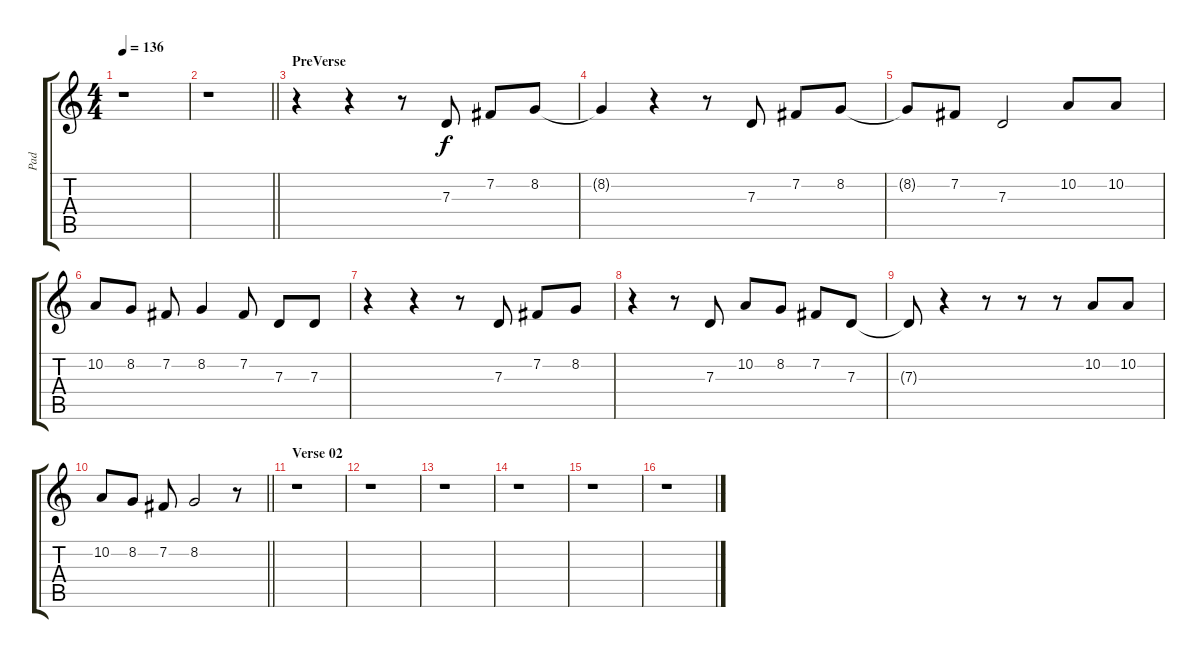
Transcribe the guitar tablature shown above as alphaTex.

\track ("Pad" "Pad") {instrument pad1newage}
\staff {score tabs}
\tuning (E4 B3 G3 D3 A2 E2) {hide}
\ts (4 4)
\tempo 136
\clef g2
\ks c
r.1{dy f} |
\barLineRight lightlight
r.1 |
\section ("" "PreVerse")
r.4 r.4 r.8 7.3.8 7.2.8 8.2.8 |
8.2{t}.4 r.4 r.8 7.3.8 7.2.8 8.2.8 |
8.2{t}.8 7.2.8 7.3.2 10.2.8 10.2.8 |
10.2.8 8.2.8 7.2.8 8.2.4 7.2.8 7.3.8 7.3.8 |
r.4 r.4 r.8 7.3.8 7.2.8 8.2.8 |
r.4 r.8 7.3.8 10.2.8 8.2.8 7.2.8 7.3.8 |
7.3{t}.8 r.4 r.8 r.8 r.8 10.2.8 10.2.8 |
\barLineRight lightlight
10.2.8 8.2.8 7.2.8 8.2.2 r.8 |
\section ("" "Verse 02")
r.1 |
r.1 |
r.1 |
r.1 |
r.1 |
r.1
